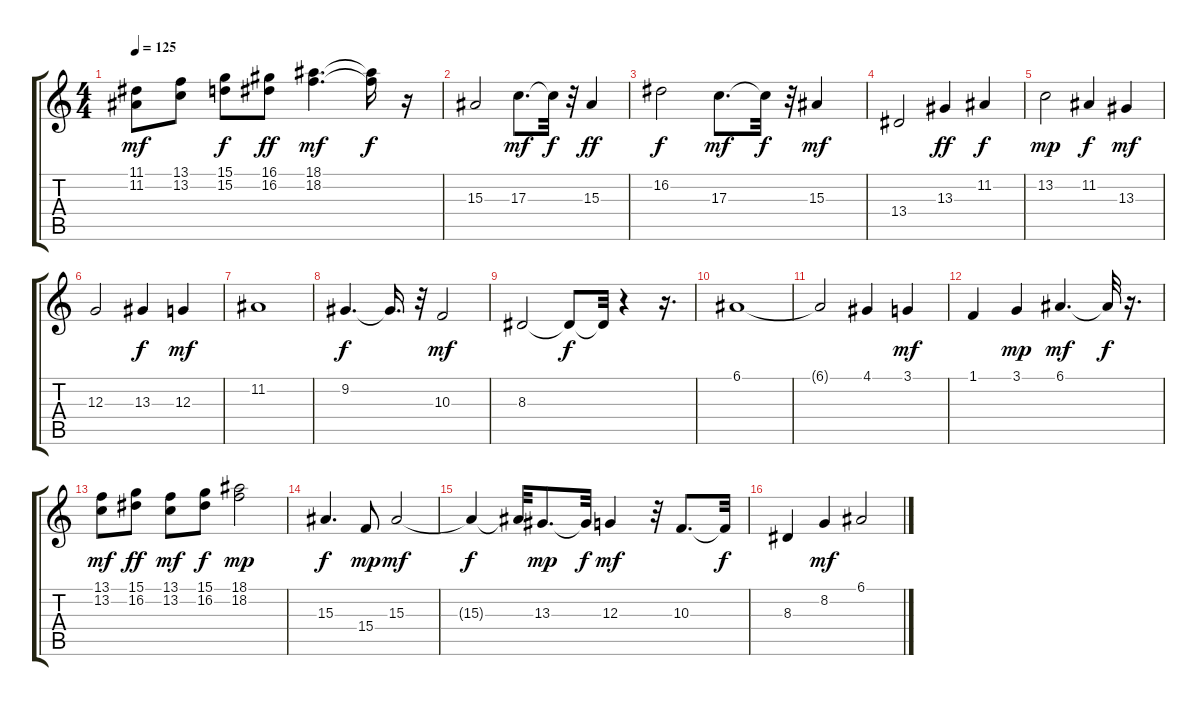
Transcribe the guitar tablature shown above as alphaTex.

\track "" {instrument acousticgrandpiano}
\staff {score tabs}
\tuning (E4 B3 G3 D3 A2 E2) {hide}
\ts (4 4)
\tempo 125
\clef g2
\ks c
(11.1 11.2).8{dy mf} (13.1 13.2).8 (15.1 15.2).8{dy f} (16.1 16.2).8{dy ff} (18.1 18.2).4{d dy mf} (18.1{t} 18.2{t}).16{dy f} r.16 |
15.3.2 17.3.8{d dy mf} 17.3{t}.32{dy f} r.32 15.3.4{dy ff} |
16.2.2{dy f} 17.3.8{d dy mf} 17.3{t}.32{dy f} r.32 15.3.4{dy mf} |
13.4.2 13.3.4{dy ff} 11.2.4{dy f} |
13.2.2{dy mp} 11.2.4{dy f} 13.3.4{dy mf} |
12.3.2 13.3.4{dy f} 12.3.4{dy mf} |
11.2.1 |
9.2.4{d dy f} 9.2{t}.16{d} r.32 10.3.2{dy mf} |
8.3.2 8.3{t}.8{dy f} 8.3{t}.32 r.4 r.16{d} |
6.1.1 |
6.1{t}.2 4.1.4 3.1.4{dy mf} |
1.1.4 3.1.4{dy mp} 6.1.4{d dy mf} 6.1{t}.32{dy f} r.16{d} |
(13.1 13.2).8{dy mf} (15.1 16.2).8{dy ff} (13.1 13.2).8{dy mf} (15.1 16.2).8{dy f} (18.1 18.2).2{dy mp} |
15.3.4{d dy f} 15.4.8{dy mp} 15.3.2{dy mf} |
15.3{t}.4{dy f} 15.3{t}.32 13.3.8{d dy mp} 13.3{t}.32{dy f} 12.3.4{dy mf} r.32 10.3.8{d} 10.3{t}.32{dy f} |
8.3.4 8.2.4{dy mf} 6.1.2
